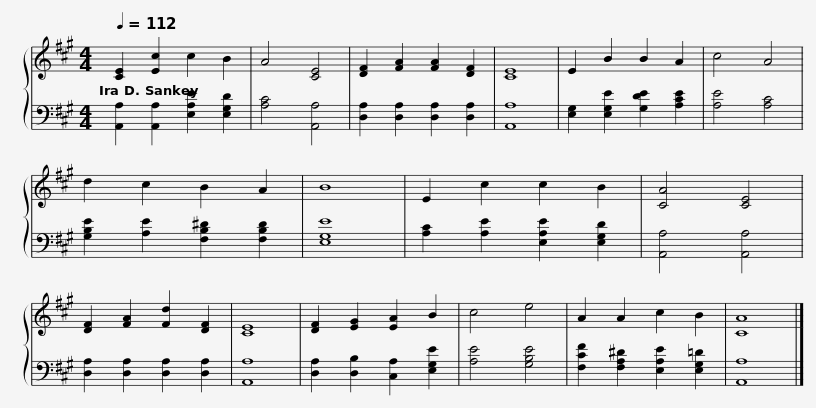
X:1
%%score { 1 | 2 }
L:1/8
Q:1/4=112
M:4/4
I:linebreak $
K:A
V:1 treble
V:2 bass
V:1
 [CE]2 [Ec]2 c2 B2 | A4 [CE]4 | [DF]2 [FA]2 [FA]2 [DF]2 | [CE]8 | E2 B2 B2 A2 | %5
 c4 A4 | d2 c2 B2 A2 | B8 | E2 c2 c2 B2 | [CA]4 [CE]4 |$ %10
 [DF]2 [FA]2 [Fd]2 [DF]2 | [CE]8 | [DF]2 [EG]2 [EA]2 B2 | c4 e4 | A2 A2 c2 B2 | %15
 [CA]8 |] %16
V:2
 [A,,A,]2 [A,,A,]2 [E,A,E]2 [E,G,D]2 | [A,C]4 [A,,A,]4 | [D,A,]2 [D,A,]2 [D,A,]2 [D,A,]2 | [A,,A,]8 | [E,G,]2 [E,G,E]2 [G,DE]2 [A,CE]2 | %5
 [A,E]4 [A,C]4 | [G,B,E]2 [A,E]2 [F,B,^D]2 [F,B,D]2 | [E,G,E]8 | [A,C]2 [A,E]2 [E,A,E]2 [E,G,D]2 | [A,,A,]4 [A,,A,]4 |$ %10
 [D,A,]2 [D,A,]2 [D,A,]2 [D,A,]2 | [A,,A,]8 | [D,A,]2 [D,B,]2 [C,A,]2 [E,G,E]2 | [A,E]4 [G,B,E]4 | [F,CF]2 [F,A,^D]2 [E,A,E]2 [E,G,=D]2 | %15
 [A,,A,]8 |] %16
